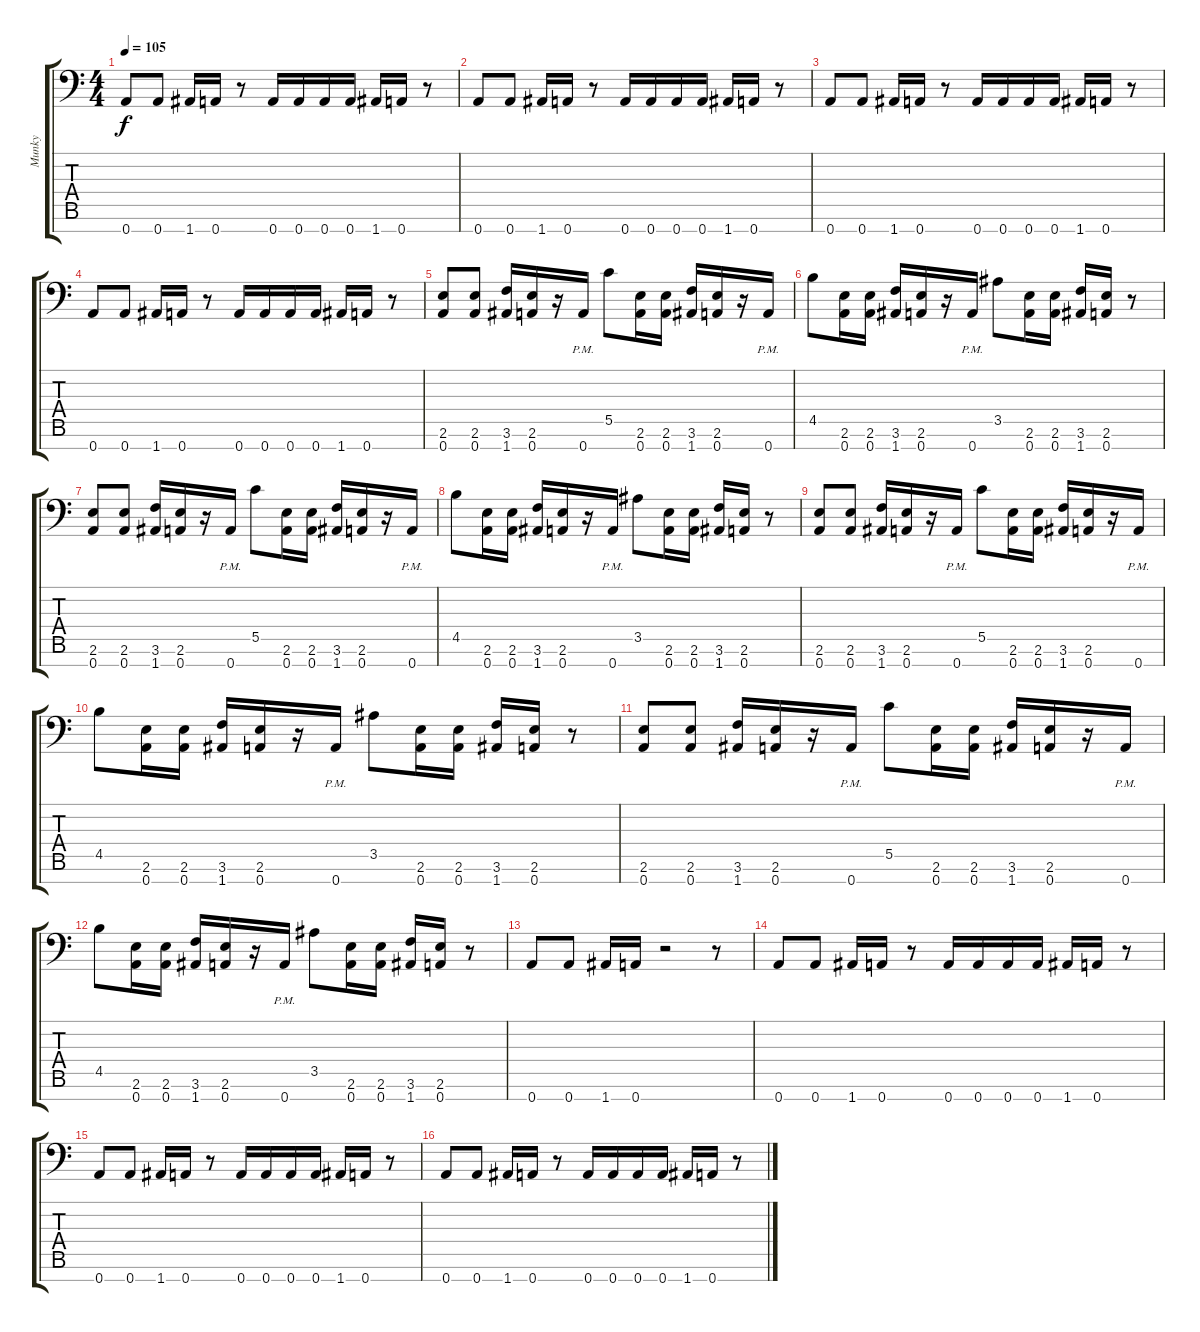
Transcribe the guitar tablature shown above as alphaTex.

\track ("Munky" "Munky") {instrument distortionguitar}
\staff {score tabs}
\tuning (D4 A3 F3 C3 G2 D2 A1) {hide}
\ts (4 4)
\tempo 105
\clef f4
\ks c
0.7.8{dy f} 0.7.8 1.7.16 0.7.16 r.8 0.7.16 0.7.16 0.7.16 0.7.16 1.7.16 0.7.16 r.8 |
0.7.8 0.7.8 1.7.16 0.7.16 r.8 0.7.16 0.7.16 0.7.16 0.7.16 1.7.16 0.7.16 r.8 |
0.7.8 0.7.8 1.7.16 0.7.16 r.8 0.7.16 0.7.16 0.7.16 0.7.16 1.7.16 0.7.16 r.8 |
0.7.8 0.7.8 1.7.16 0.7.16 r.8 0.7.16 0.7.16 0.7.16 0.7.16 1.7.16 0.7.16 r.8 |
(2.6 0.7).8 (2.6 0.7).8 (3.6 1.7).16 (2.6 0.7).16 r.16 0.7{pm}.16 5.5.8 (2.6 0.7).16 (2.6 0.7).16 (3.6 1.7).16 (2.6 0.7).16 r.16 0.7{pm}.16 |
4.5.8 (2.6 0.7).16 (2.6 0.7).16 (3.6 1.7).16 (2.6 0.7).16 r.16 0.7{pm}.16 3.5.8 (2.6 0.7).16 (2.6 0.7).16 (3.6 1.7).16 (2.6 0.7).16 r.8 |
(2.6 0.7).8 (2.6 0.7).8 (3.6 1.7).16 (2.6 0.7).16 r.16 0.7{pm}.16 5.5.8 (2.6 0.7).16 (2.6 0.7).16 (3.6 1.7).16 (2.6 0.7).16 r.16 0.7{pm}.16 |
4.5.8 (2.6 0.7).16 (2.6 0.7).16 (3.6 1.7).16 (2.6 0.7).16 r.16 0.7{pm}.16 3.5.8 (2.6 0.7).16 (2.6 0.7).16 (3.6 1.7).16 (2.6 0.7).16 r.8 |
(2.6 0.7).8 (2.6 0.7).8 (3.6 1.7).16 (2.6 0.7).16 r.16 0.7{pm}.16 5.5.8 (2.6 0.7).16 (2.6 0.7).16 (3.6 1.7).16 (2.6 0.7).16 r.16 0.7{pm}.16 |
4.5.8 (2.6 0.7).16 (2.6 0.7).16 (3.6 1.7).16 (2.6 0.7).16 r.16 0.7{pm}.16 3.5.8 (2.6 0.7).16 (2.6 0.7).16 (3.6 1.7).16 (2.6 0.7).16 r.8 |
(2.6 0.7).8 (2.6 0.7).8 (3.6 1.7).16 (2.6 0.7).16 r.16 0.7{pm}.16 5.5.8 (2.6 0.7).16 (2.6 0.7).16 (3.6 1.7).16 (2.6 0.7).16 r.16 0.7{pm}.16 |
4.5.8 (2.6 0.7).16 (2.6 0.7).16 (3.6 1.7).16 (2.6 0.7).16 r.16 0.7{pm}.16 3.5.8 (2.6 0.7).16 (2.6 0.7).16 (3.6 1.7).16 (2.6 0.7).16 r.8 |
0.7.8 0.7.8 1.7.16 0.7.16 r.2 r.8 |
0.7.8 0.7.8 1.7.16 0.7.16 r.8 0.7.16 0.7.16 0.7.16 0.7.16 1.7.16 0.7.16 r.8 |
0.7.8 0.7.8 1.7.16 0.7.16 r.8 0.7.16 0.7.16 0.7.16 0.7.16 1.7.16 0.7.16 r.8 |
0.7.8 0.7.8 1.7.16 0.7.16 r.8 0.7.16 0.7.16 0.7.16 0.7.16 1.7.16 0.7.16 r.8
